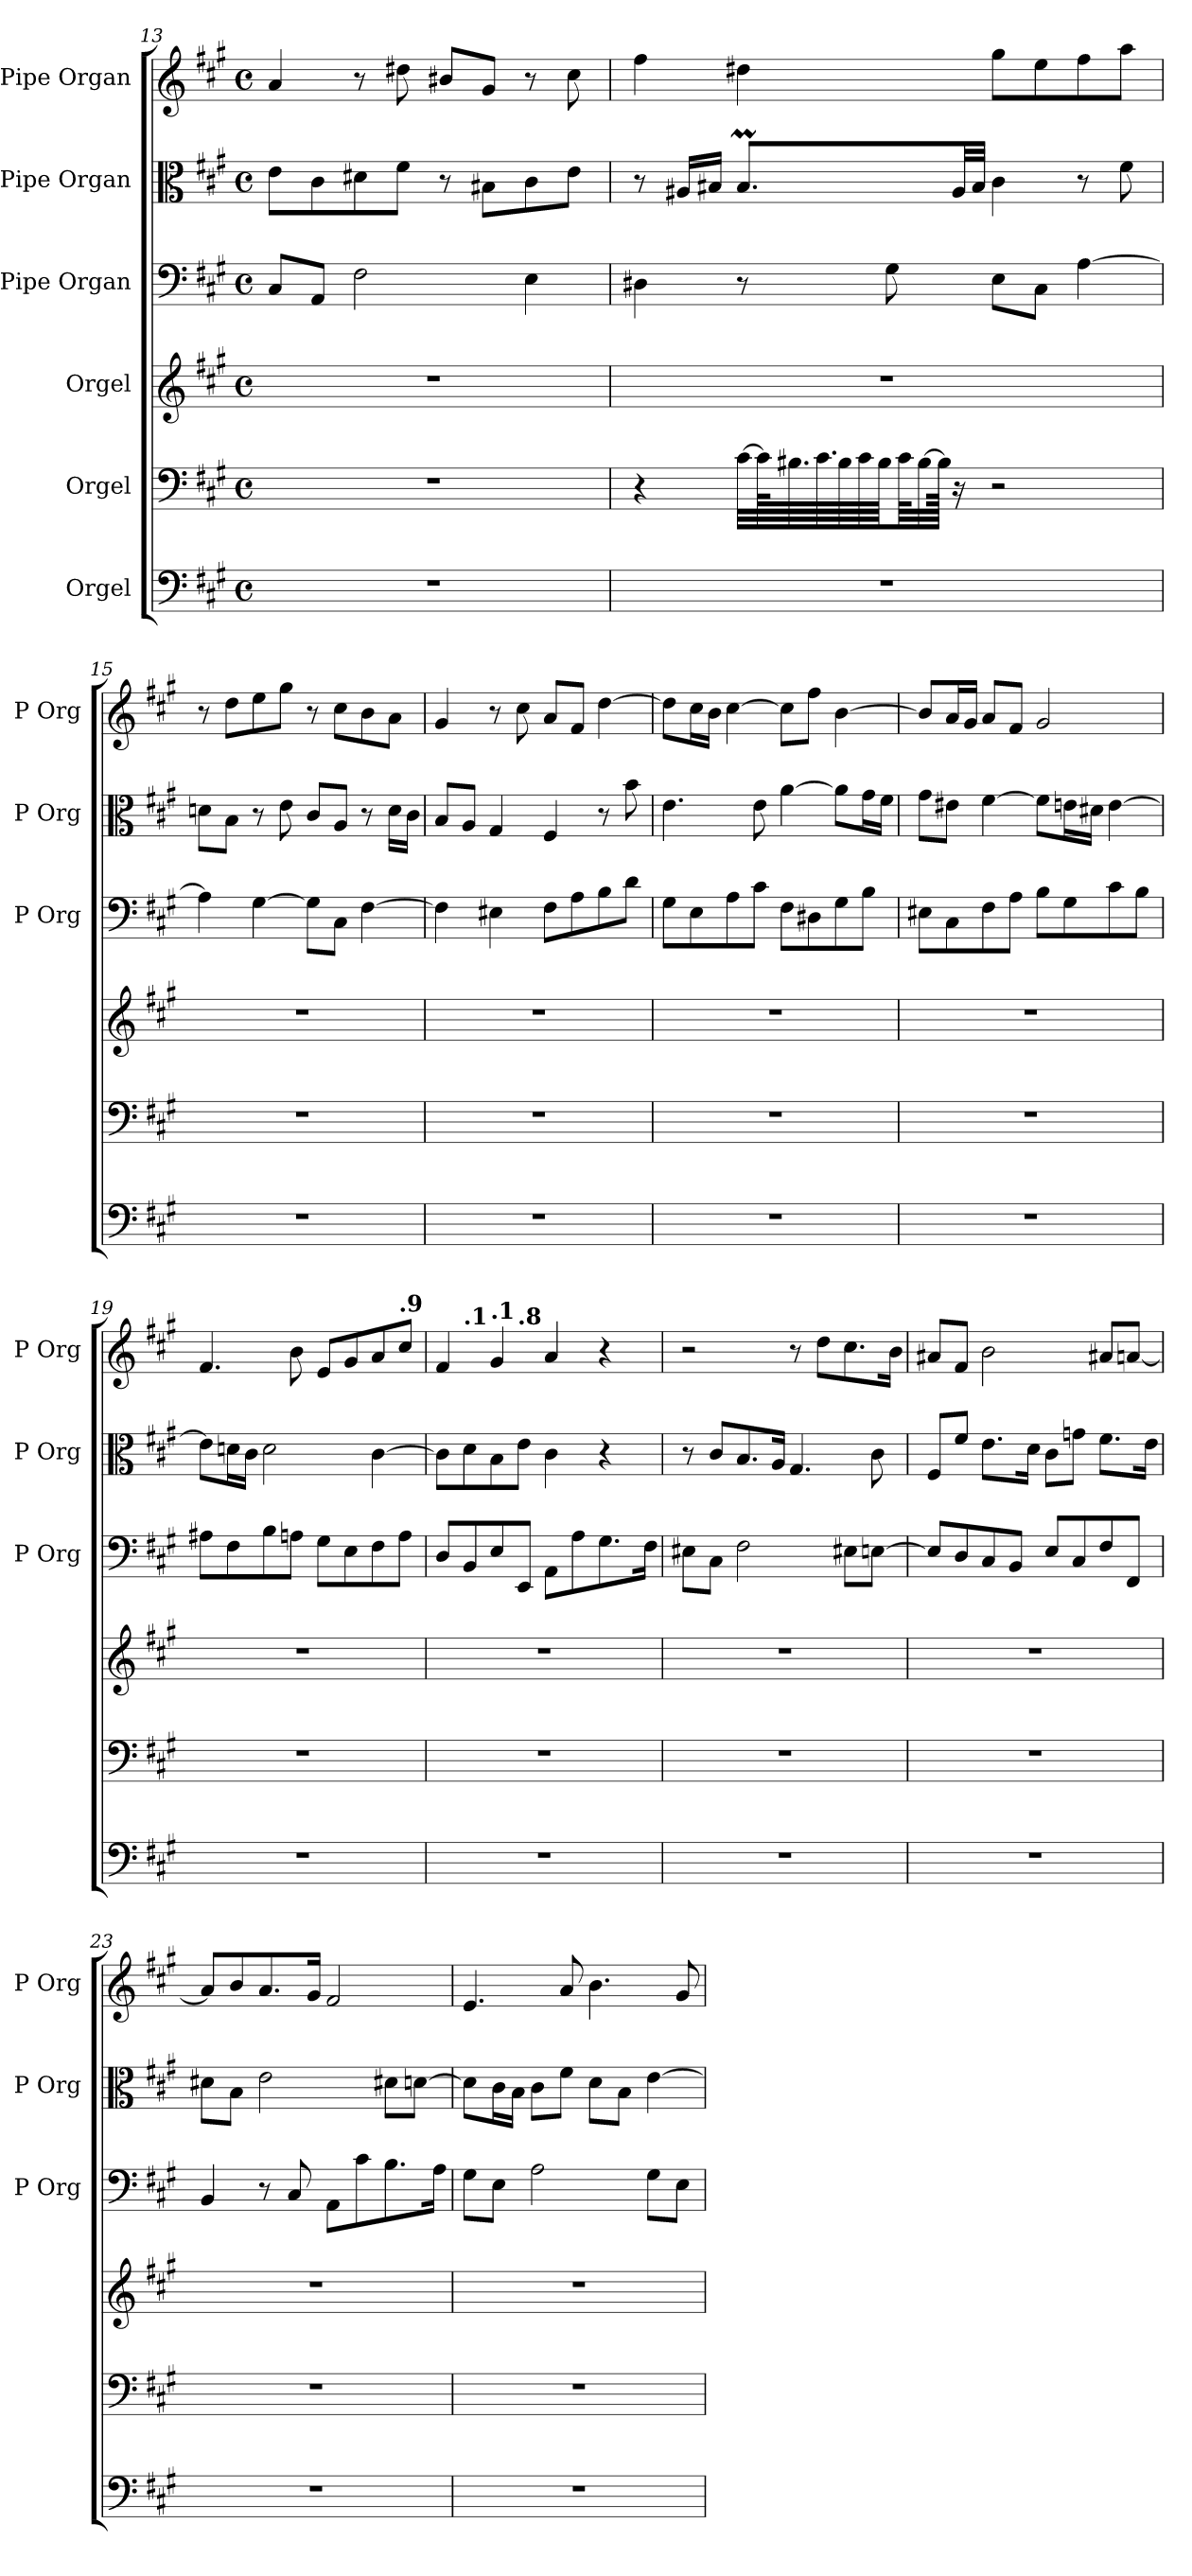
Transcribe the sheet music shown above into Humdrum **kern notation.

**kern	**kern	**kern	**kern	**kern	**kern
*part6	*part5	*part4	*part3	*part2	*part1
*staff6	*staff5	*staff4	*staff3	*staff2	*staff1
*I"Orgel	*I"Orgel	*I"Orgel	*I"Pipe Organ	*I"Pipe Organ	*I"Pipe Organ
*	*	*	*I'P Org	*I'P Org	*I'P Org
!!LO:LB:g=z
*clefF4	*clefF4	*clefG2	*clefF4	*clefC3	*clefG2
*k[f#c#g#]	*k[f#c#g#]	*k[f#c#g#]	*k[f#c#g#]	*k[f#c#g#]	*k[f#c#g#]
*M4/4	*M4/4	*M4/4	*M4/4	*M4/4	*M4/4
*met(c)	*met(c)	*met(c)	*met(c)	*met(c)	*met(c)
=13	=13	=13	=13	=13	=13
1r	1r	1r	8C#/L	8e\L	4a/
.	.	.	8AA/J	8c#\	.
.	.	.	2F#\	8d#X\	8r
.	.	.	.	8f#\J	8dd#X\
.	.	.	.	8r	8b#X/L
.	.	.	.	8B#X\L	8g#/J
.	.	.	4E\	8c#\	8r
.	.	.	.	8e\J	8cc#\
=14	=14	=14	=14	=14	=14
1r	4r	1r	4D#X\	8r	4ff#\
.	.	.	.	16A#X/LL	.
.	.	.	.	16B#X/JJ	.
.	[32c#\LLL	.	8r	8.B#m/L	4dd#X\
.	128c#\KL]	.	.	.	.
.	64.B#X\	.	.	.	.
.	64.c#\	.	.	.	.
.	64B#\	.	.	.	.
.	64c#\	.	.	.	.
.	64B#\JJJ	.	.	.	.
.	.	.	8G#\	.	.
.	64c#\KLL	.	.	.	.
.	[32B#\	.	.	.	.
.	128B#\JJJkk]	.	.	.	.
.	16r	.	.	32A#/LL	.
.	.	.	.	32B#/JJJ	.
.	2r	.	8E\L	4c#\	8gg#\L
.	.	.	8C#\J	.	8ee\
.	.	.	[4A\	8r	8ff#\
.	.	.	.	8f#\	8aa\J
=15	=15	=15	=15	=15	=15
1r	1r	1r	4A\]	8dn\L	8r
.	.	.	.	8B\J	8dd\L
.	.	.	[4G#\	8r	8ee\
.	.	.	.	8e\	8gg#\J
.	.	.	8G#\L]	8c#/L	8r
.	.	.	8C#\J	8A/J	8cc#\L
.	.	.	[4F#\	8r	8b\
.	.	.	.	16d\LL	8a\J
.	.	.	.	16c#\JJ	.
=16	=16	=16	=16	=16	=16
1r	1r	1r	4F#\]	8B/L	4g#/
.	.	.	.	8A/J	.
.	.	.	4E#X\	4G#/	8r
.	.	.	.	.	8cc#\
.	.	.	8F#\L	4F#/	8a/L
.	.	.	8A\	.	8f#/J
.	.	.	8B\	8r	[4dd\
.	.	.	8d\J	8b\	.
!!LO:PB:g=z
=17	=17	=17	=17	=17	=17
1r	1r	1r	8G#\L	4.e\	8dd\L]
.	.	.	8E\	.	16cc#\L
.	.	.	.	.	16b\JJ
.	.	.	8A\	.	[4cc#\
.	.	.	8c#\J	8e\	.
.	.	.	8F#\L	[4a\	8cc#\L]
.	.	.	8D#X\	.	8ff#\J
.	.	.	8G#\	8a\L]	[4b\
.	.	.	8B\J	16g#\L	.
.	.	.	.	16f#\JJ	.
=18	=18	=18	=18	=18	=18
1r	1r	1r	8E#X\L	8g#\L	8b/L]
.	.	.	8C#\	8e#X\J	16a/L
.	.	.	.	.	16g#/JJ
.	.	.	8F#\	[4f#\	8a/L
.	.	.	8A\J	.	8f#/J
.	.	.	8B\L	8f#\L]	2g#/
.	.	.	8G#\	16en\L	.
.	.	.	.	16d#X\JJ	.
.	.	.	8c#\	[4e\	.
.	.	.	8B\J	.	.
=19	=19	=19	=19	=19	=19
1r	1r	1r	8A#X\L	8e\L]	4.f#/
.	.	.	8F#\	16dn\L	.
.	.	.	.	16c#\JJ	.
.	.	.	8B\	2d\	.
.	.	.	8An\J	.	8b\
.	.	.	8G#\L	.	8e/L
.	.	.	8E\	.	8g#/
.	.	.	8F#\	[4c#\	8a/
*	*	*	*	*	*MM48
!	!	!	!	!	!LO:TX:a:B:t=.9
.	.	.	8A\J	.	8cc#/J
=20	=20	=20	=20	=20	=20
*	*	*	*	*	*MM48
!	!	!	!	!	!LO:TX:a:B:t=.6
*	*	*	*	*	*^
*	*	*	*	*	*	*^
*	*	*	*	*	*	*	*^
1r	1r	1r	8D/L	8c#\L]	4f#/	8ryy	4.ryy	2ryy
*	*	*	*	*	*MM48	*	*	*
!	!	!	!	!	!	!LO:TX:a:B:t=.1	!	!
.	.	.	8BB/	8d\	.	2..ryy	.	.
*	*	*	*	*	*MM47	*	*	*
!	!	!	!	!	!LO:TX:a:B:t=.1	!	!	!
.	.	.	8E/	8B\	4g#/	.	.	.
*	*	*	*	*	*MM45	*	*	*
!	!	!	!	!	!	!	!LO:TX:a:B:t=.8	!
.	.	.	8EE/J	8e\J	.	.	2ryy	.
*	*	*	*	*	*MM44	*	*	*
.	.	.	8AA\L	4c#\	4a/	.	.	8ryy
*	*	*	*	*	*MM49	*	*	*
.	.	.	8A\	.	.	.	.	4.ryy
.	.	.	8.G#\	4r	4r	.	.	.
.	.	.	.	.	.	.	8ryy	.
.	.	.	16F#\Jk	.	.	.	.	.
*	*	*	*	*	*v	*v	*v	*v
!!LO:LB:g=z
=21	=21	=21	=21	=21	=21
1r	1r	1r	8E#X\L	8r	2r
.	.	.	8C#\J	8c#/L	.
.	.	.	2F#\	8.B/	.
.	.	.	.	16A/Jk	.
.	.	.	.	4.G#/	8r
.	.	.	.	.	8dd\L
.	.	.	8E#X\L	.	8.cc#\
.	.	.	[8En\J	8c#\	.
.	.	.	.	.	16b\Jk
=22	=22	=22	=22	=22	=22
1r	1r	1r	8E/L]	8F#/L	8a#X/L
.	.	.	8D/	8f#/J	8f#/J
.	.	.	8C#/	8.e\L	2b\
.	.	.	8BB/J	.	.
.	.	.	.	16d\Jk	.
.	.	.	8E/L	8c#\L	.
.	.	.	8C#/	8gn\J	.
.	.	.	8F#/	8.f#\L	8a#X/L
.	.	.	8FF#/J	.	[8an/J
.	.	.	.	16e\Jk	.
=23	=23	=23	=23	=23	=23
1r	1r	1r	4BB/	8d#X\L	8a/L]
.	.	.	.	8B\J	8b/
.	.	.	8r	2e\	8.a/
.	.	.	8C#/	.	.
.	.	.	.	.	16g#/Jk
.	.	.	8AA\L	.	2f#/
.	.	.	8c#\	.	.
.	.	.	8.B\	8d#X\L	.
.	.	.	.	[8dn\J	.
.	.	.	16A\Jk	.	.
=24	=24	=24	=24	=24	=24
1r	1r	1r	8G#\L	8d\L]	4.e/
.	.	.	8E\J	16c#\L	.
.	.	.	.	16B\JJ	.
.	.	.	2A\	8c#\L	.
.	.	.	.	8f#\J	8a/
.	.	.	.	8d\L	4.b\
.	.	.	.	8B\J	.
.	.	.	8G#\L	[4e\	.
.	.	.	8E\J	.	8g#/
=	=	=	=	=	=
*-	*-	*-	*-	*-	*-
